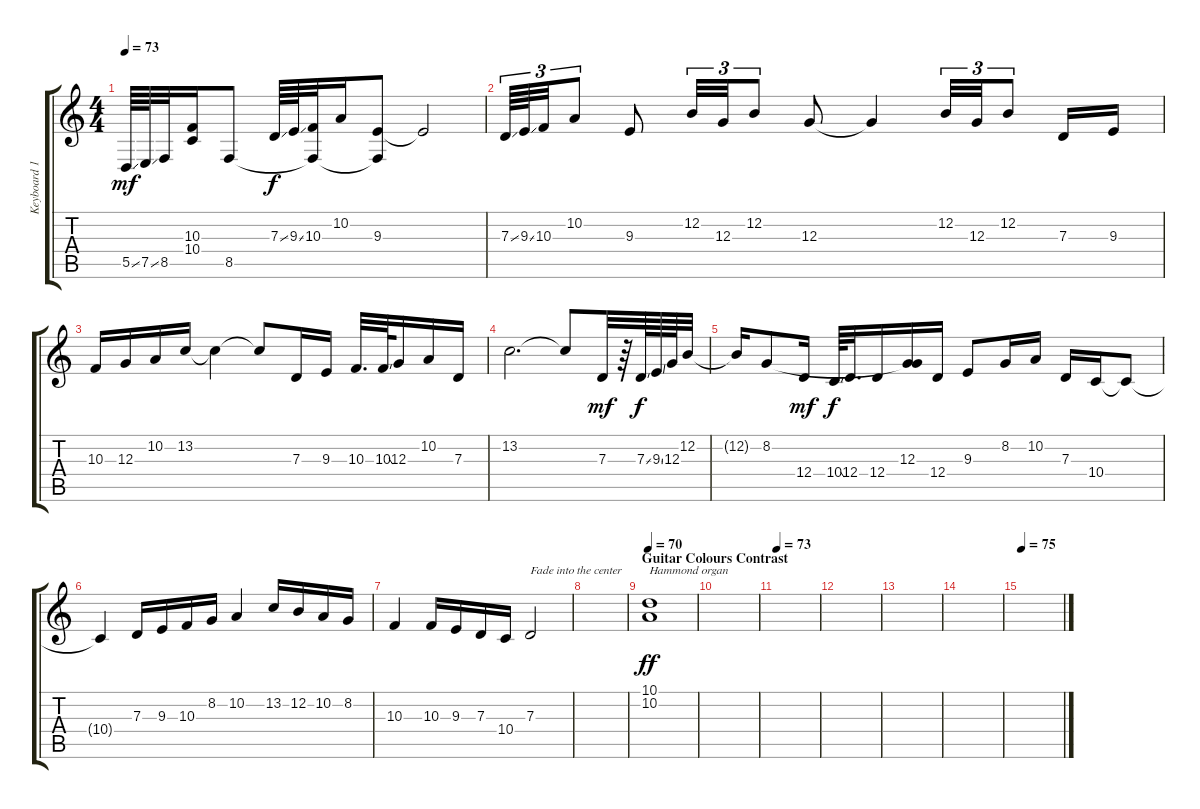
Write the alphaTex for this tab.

\track ("Keyboard 1 LC" "Keyboard 1") {instrument lead2sawtooth}
\staff {score tabs}
\tuning (E4 B3 G3 D3 A2 E2) {hide}
\ts (4 4)
\tempo 73
\clef g2
\ks c
5.5{ss}.64{dy mf} 7.5{ss}.64 8.5.32 (10.3 10.4).16 8.5.8 7.3{ss}.64{dy f} 9.3{ss}.64 (10.3 8.5{t}).32 10.2.16 (9.3 8.5{t}).8 9.3{t}.2 |
7.3{ss}.64{tu (3 2)} 9.3{ss}.64{tu (3 2)} 10.3.32{tu (3 2)} 10.2.8{tu (3 2)} 9.3.8 12.2.32{tu (3 2)} 12.3.32{tu (3 2)} 12.2.8{tu (3 2)} 12.3.8 12.3{t}.4 12.2.32{tu (3 2)} 12.3.32{tu (3 2)} 12.2.8{tu (3 2)} 7.3.16 9.3.16 |
10.3.16 12.3.16 10.2.16 13.2.16 13.2{t}.4 13.2{t}.8 7.3.16 9.3.16 10.3.32{d} 10.3{ss}.64 12.3.16 10.2.16 7.3.16 |
13.2.2{d} 13.2{t}.8 7.3.32{dy mf} r.64 7.3{ss}.64{dy f} 9.3{ss}.64 12.3.64 12.2.32 |
12.2{t}.16 8.2.8 12.4.16{dy mf} 10.4{ss}.64{dy f} 12.4.32{d} 12.4.16 (8.2{t} 12.3).16 12.4.16 9.3.8 8.2.16 10.2.16 7.3.16 10.4.16 10.4{t}.8 |
10.4{t}.4 7.3.16 9.3.16 10.3.16 8.2.16 10.2.4 13.2.16 12.2.16 10.2.16 8.2.16 |
10.3.4 10.3.16 9.3.16 7.3.16 10.4.16 7.3.2{txt "Fade into the center" balance 8} |
|
\section ("" "Guitar Colours Contrast")
\tempo 70
(10.1 10.2).1{txt "Hammond organ" dy ff volume 12 instrument drawbarorgan} |
|
\tempo 73
|
|
|
|
\tempo 75
